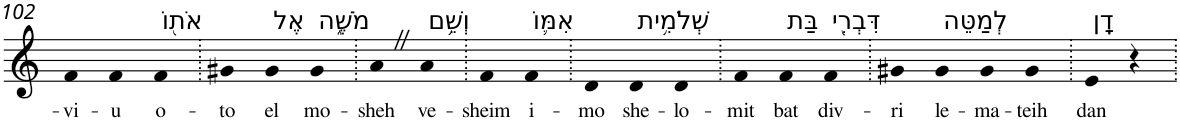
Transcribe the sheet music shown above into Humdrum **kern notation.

**kern	**text
*part1	*part1
*staff1	*staff1
*I"Piano	*
*I'Pno	*
!!LO:PB:g=z
*clefG2	*
*k[]	*
=102	=102
!	!LO:LY:b
4f	-vi-
!	!LO:LY:b
4f	-u
!LO:TX:a:t=אֹת֖וֹ	!
!	!LO:LY:b
4f	o-
=103.	=103.
!	!LO:LY:b
4g#X	-to
!LO:TX:a:t=אֶל	!
!	!LO:LY:b
4g#	el
!LO:TX:a:t=מֹשֶׁ֑ה	!
!	!LO:LY:b
4g#	mo-
=104.	=104.
!	!LO:LY:b
4aZ	-sheh
!LO:TX:a:t=וְשֵׁ֥ם	!
!	!LO:LY:b
4a	ve-
=105.	=105.
!	!LO:LY:b
4f	-sheim
!LO:TX:a:t=אִמּ֛וֹ	!
!	!LO:LY:b
4f	i-
=106.	=106.
!	!LO:LY:b
4d	-mo
!LO:TX:a:t=שְׁלֹמִ֥ית	!
!	!LO:LY:b
4d	she-
!	!LO:LY:b
4d	-lo-
=107.	=107.
!	!LO:LY:b
4f	-mit
!LO:TX:a:t=בַּת	!
!	!LO:LY:b
4f	bat
!LO:TX:a:t=דִּבְרִ֖י	!
!	!LO:LY:b
4f	div-
=108.	=108.
!	!LO:LY:b
4g#X	-ri
!LO:TX:a:t=לְמַטֵּה	!
!	!LO:LY:b
4g#	le-
!	!LO:LY:b
4g#	-ma-
!	!LO:LY:b
4g#	-teih
=109.	=109.
!LO:TX:a:t=דָֽן	!
!	!LO:LY:b
4e	dan
4r	.
=.	=.
*-	*-
